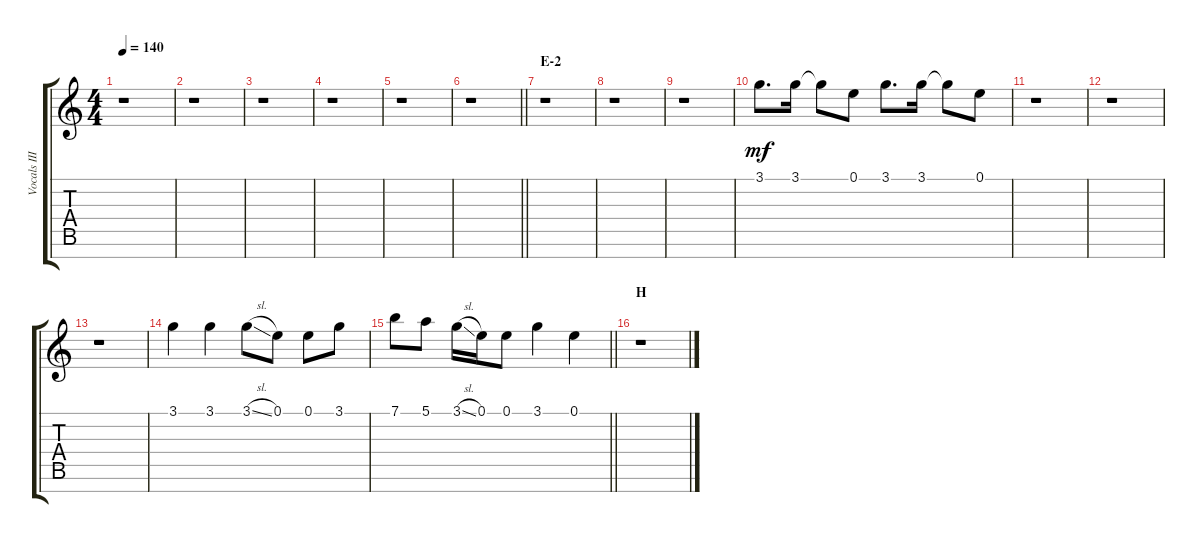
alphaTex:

\track ("Vocals III" "Vocals III") {instrument voiceoohs}
\staff {score tabs}
\tuning (E5 B4 G4 D4 A3 E3 B2) {hide}
\ts (4 4)
\tempo 140
\clef g2
\ks c
r.1{dy fff} |
r.1 |
r.1 |
r.1 |
r.1 |
\barLineRight lightlight
r.1 |
\section ("" "E-2")
r.1 |
r.1 |
r.1 |
3.1.8{d dy mf} 3.1.16 3.1{t}.8 0.1.8 3.1.8{d} 3.1.16 3.1{t}.8 0.1.8 |
r.1 |
r.1 |
r.1 |
3.1.4 3.1.4 3.1{sl}.8 0.1.8 0.1.8 3.1.8 |
\barLineRight lightlight
7.1.8 5.1.8 3.1{sl}.16 0.1.16 0.1.8 3.1.4 0.1.4 |
\section ("" "H")
r.1
